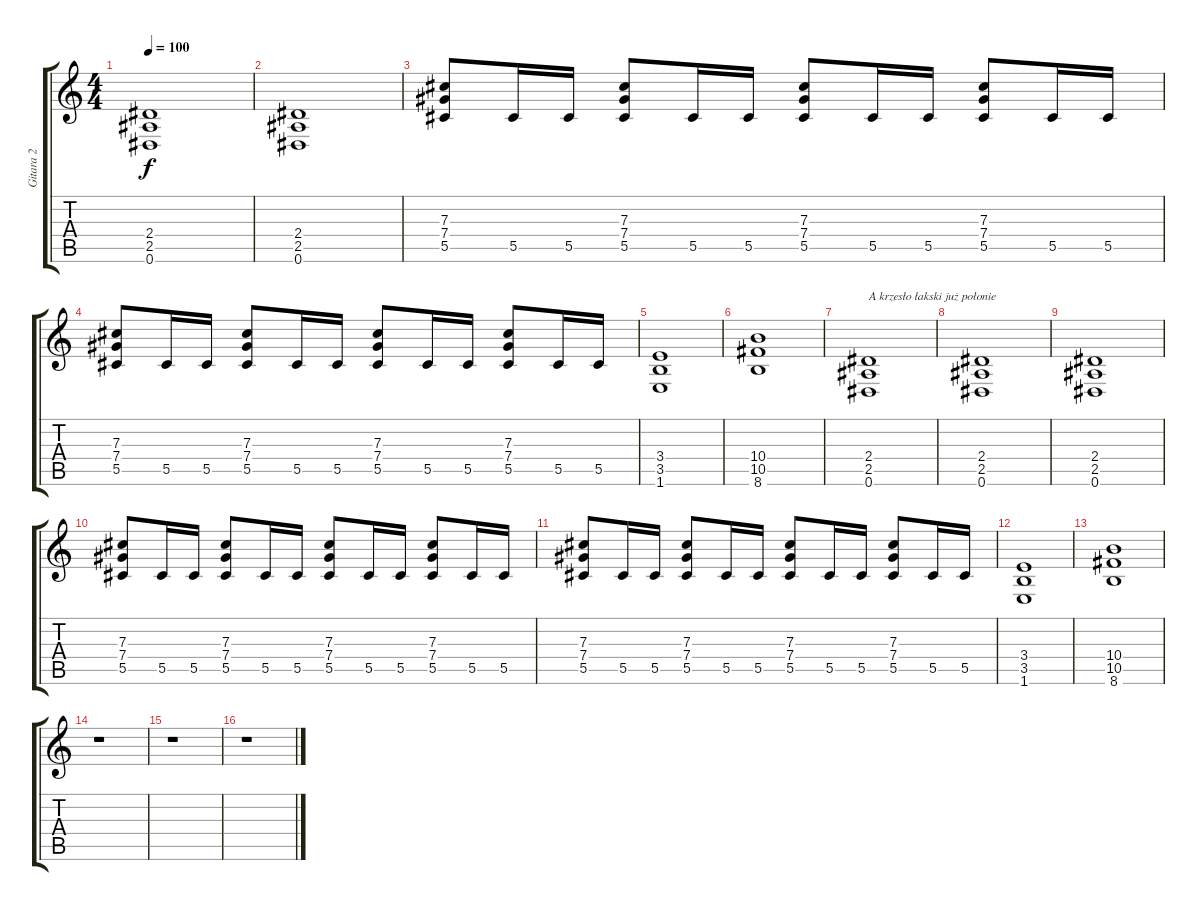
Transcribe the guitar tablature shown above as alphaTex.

\track ("Gitara 2" "Gitara 2") {instrument distortionguitar}
\staff {score tabs}
\tuning (Eb4 Bb3 Gb3 Db3 Ab2 Eb2) {hide}
\ts (4 4)
\tempo 100
\clef g2
\ks c
(2.4 2.5 0.6).1{dy f} |
(2.4 2.5 0.6).1 |
(7.3 7.4 5.5).8 5.5.16 5.5.16 (7.3 7.4 5.5).8 5.5.16 5.5.16 (7.3 7.4 5.5).8 5.5.16 5.5.16 (7.3 7.4 5.5).8 5.5.16 5.5.16 |
(7.3 7.4 5.5).8 5.5.16 5.5.16 (7.3 7.4 5.5).8 5.5.16 5.5.16 (7.3 7.4 5.5).8 5.5.16 5.5.16 (7.3 7.4 5.5).8 5.5.16 5.5.16 |
(3.4 3.5 1.6).1 |
(10.4 10.5 8.6).1 |
(2.4 2.5 0.6).1{txt "A krzesło łakski już połonie"} |
(2.4 2.5 0.6).1 |
(2.4 2.5 0.6).1 |
(7.3 7.4 5.5).8 5.5.16 5.5.16 (7.3 7.4 5.5).8 5.5.16 5.5.16 (7.3 7.4 5.5).8 5.5.16 5.5.16 (7.3 7.4 5.5).8 5.5.16 5.5.16 |
(7.3 7.4 5.5).8 5.5.16 5.5.16 (7.3 7.4 5.5).8 5.5.16 5.5.16 (7.3 7.4 5.5).8 5.5.16 5.5.16 (7.3 7.4 5.5).8 5.5.16 5.5.16 |
(3.4 3.5 1.6).1 |
(10.4 10.5 8.6).1 |
r.1 |
r.1 |
r.1
